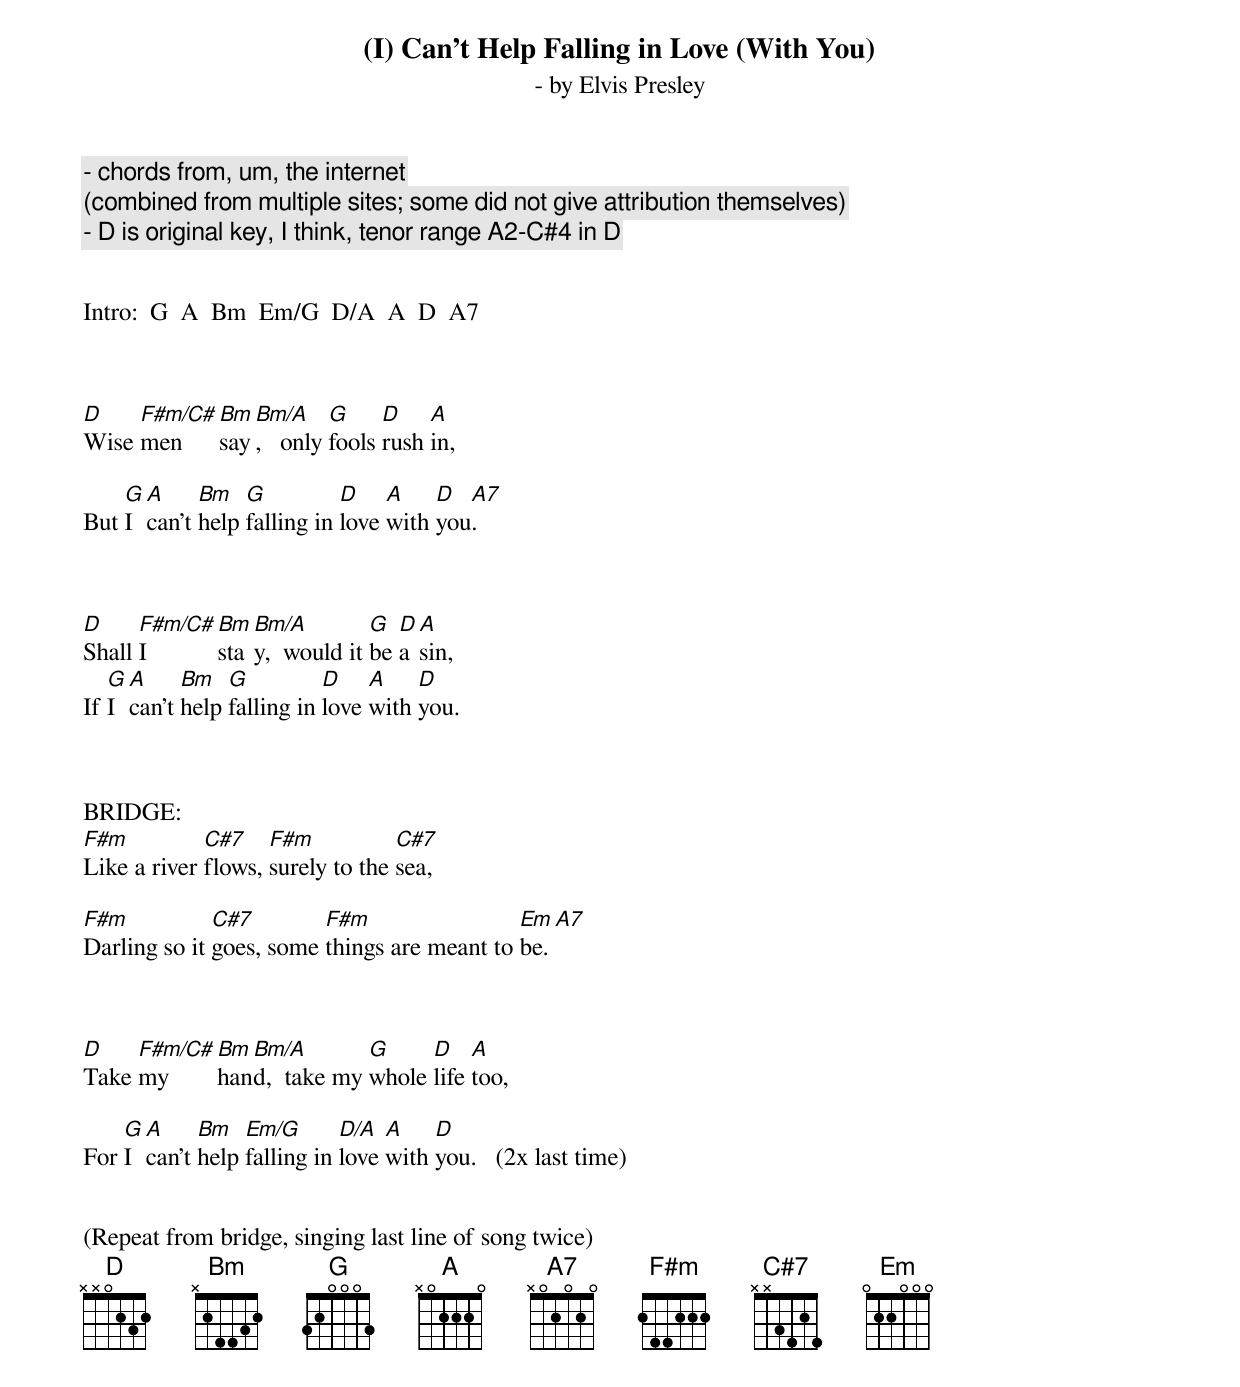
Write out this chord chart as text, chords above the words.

(I) Can't Help Falling in Love (With You)
 - by Elvis Presley
 - chords from, um, the internet
   (combined from multiple sites; some did not give attribution themselves)
 - D is original key, I think, tenor range A2-C#4 in D


Intro:  G  A  Bm  Em/G  D/A  A  D  A7



D    F#m/C# Bm Bm/A     G     D    A
Wise men    say,   only fools rush in,

    G A     Bm   G          D    A    D  A7
But I can't help falling in love with you.



D     F#m/C# Bm Bm/A         G  D A
Shall I      stay,  would it be a sin,
   G A     Bm   G          D    A    D
If I can't help falling in love with you.



BRIDGE:
F#m          C#7    F#m           C#7
Like a river flows, surely to the sea,

F#m           C#7        F#m                 Em  A7
Darling so it goes, some things are meant to be.



D    F#m/C# Bm Bm/A        G     D    A
Take my     hand,  take my whole life too,

    G A     Bm   Em/G       D/A  A    D
For I can't help falling in love with you.   (2x last time)


(Repeat from bridge, singing last line of song twice)
